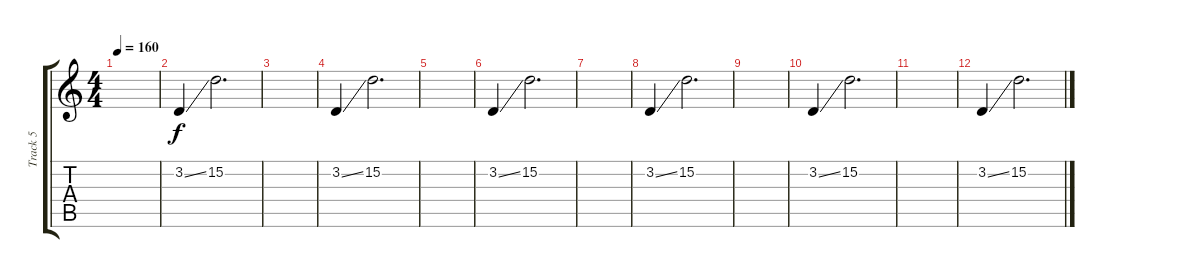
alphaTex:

\track ("Track 5" "Track 5") {instrument lead2sawtooth}
\staff {score tabs}
\tuning (E4 B3 G3 D3 A2 D2) {hide}
\ts (4 4)
\tempo 160
\clef g2
\ks c
|
3.2{ss}.4 15.2.2{d} |
|
3.2{ss}.4 15.2.2{d} |
|
3.2{ss}.4 15.2.2{d} |
|
3.2{ss}.4 15.2.2{d} |
|
3.2{ss}.4 15.2.2{d} |
|
3.2{ss}.4 15.2.2{d}
